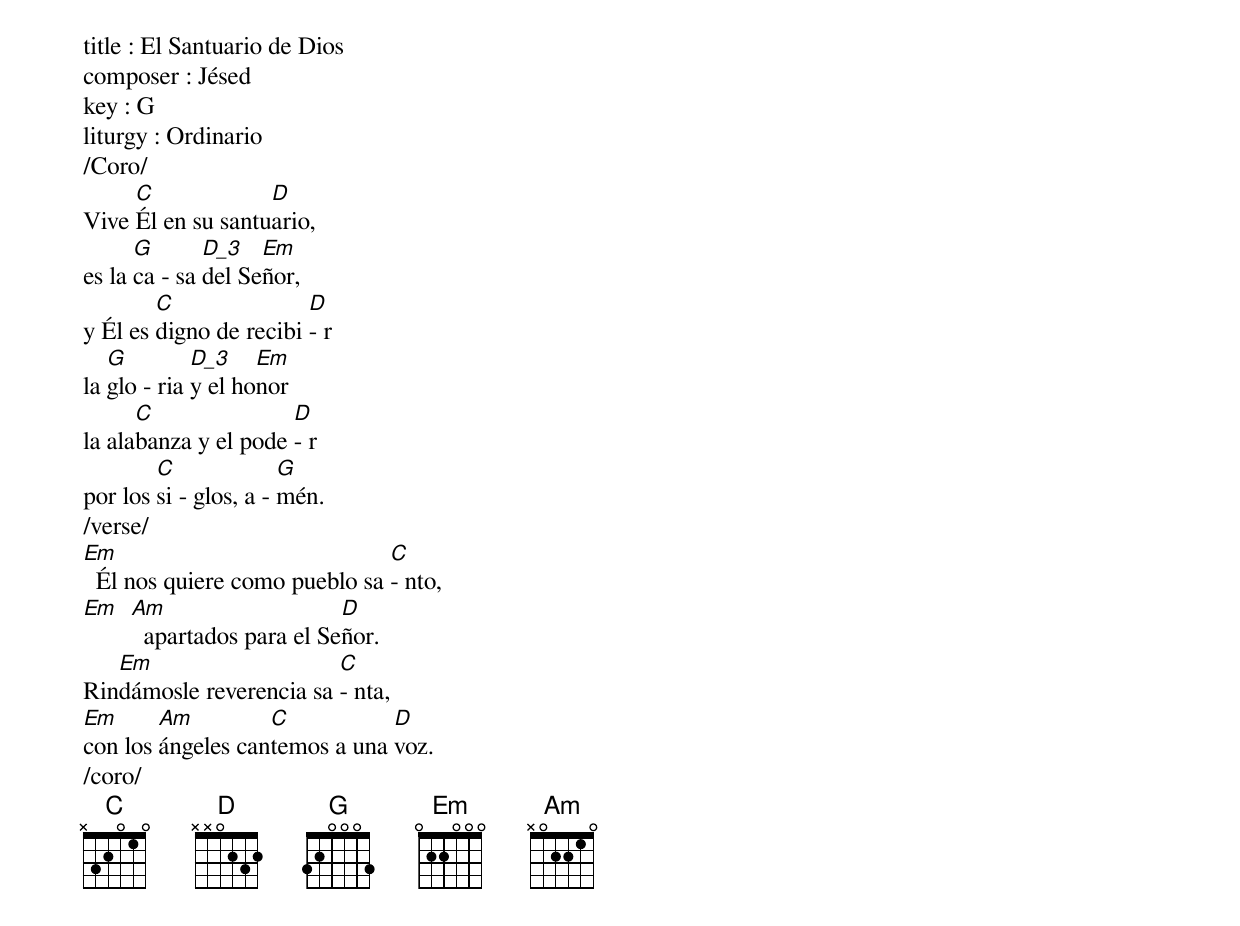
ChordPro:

title : El Santuario de Dios
composer : Jésed
key : G
liturgy : Ordinario
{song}
/Coro/
Vive [C]Él en su santu[D]ario,
es la [G]ca - sa [D_3]del Se[Em]ñor,
y Él es [C]digno de recibi [D]- r
la [G]glo - ria [D_3]y el ho[Em]nor
la ala[C]banza y el pode [D]- r
por los [C]si - glos, a - [G]mén.
/verse/
[Em]  Él nos quiere como pueblo sa [C]- nto,
[Em]  [Am]  apartados para el Se[D]ñor.
Rin[Em]dámosle reverencia sa [C]- nta,
[Em]con los [Am]ángeles can[C]temos a una [D]voz.
/coro/
